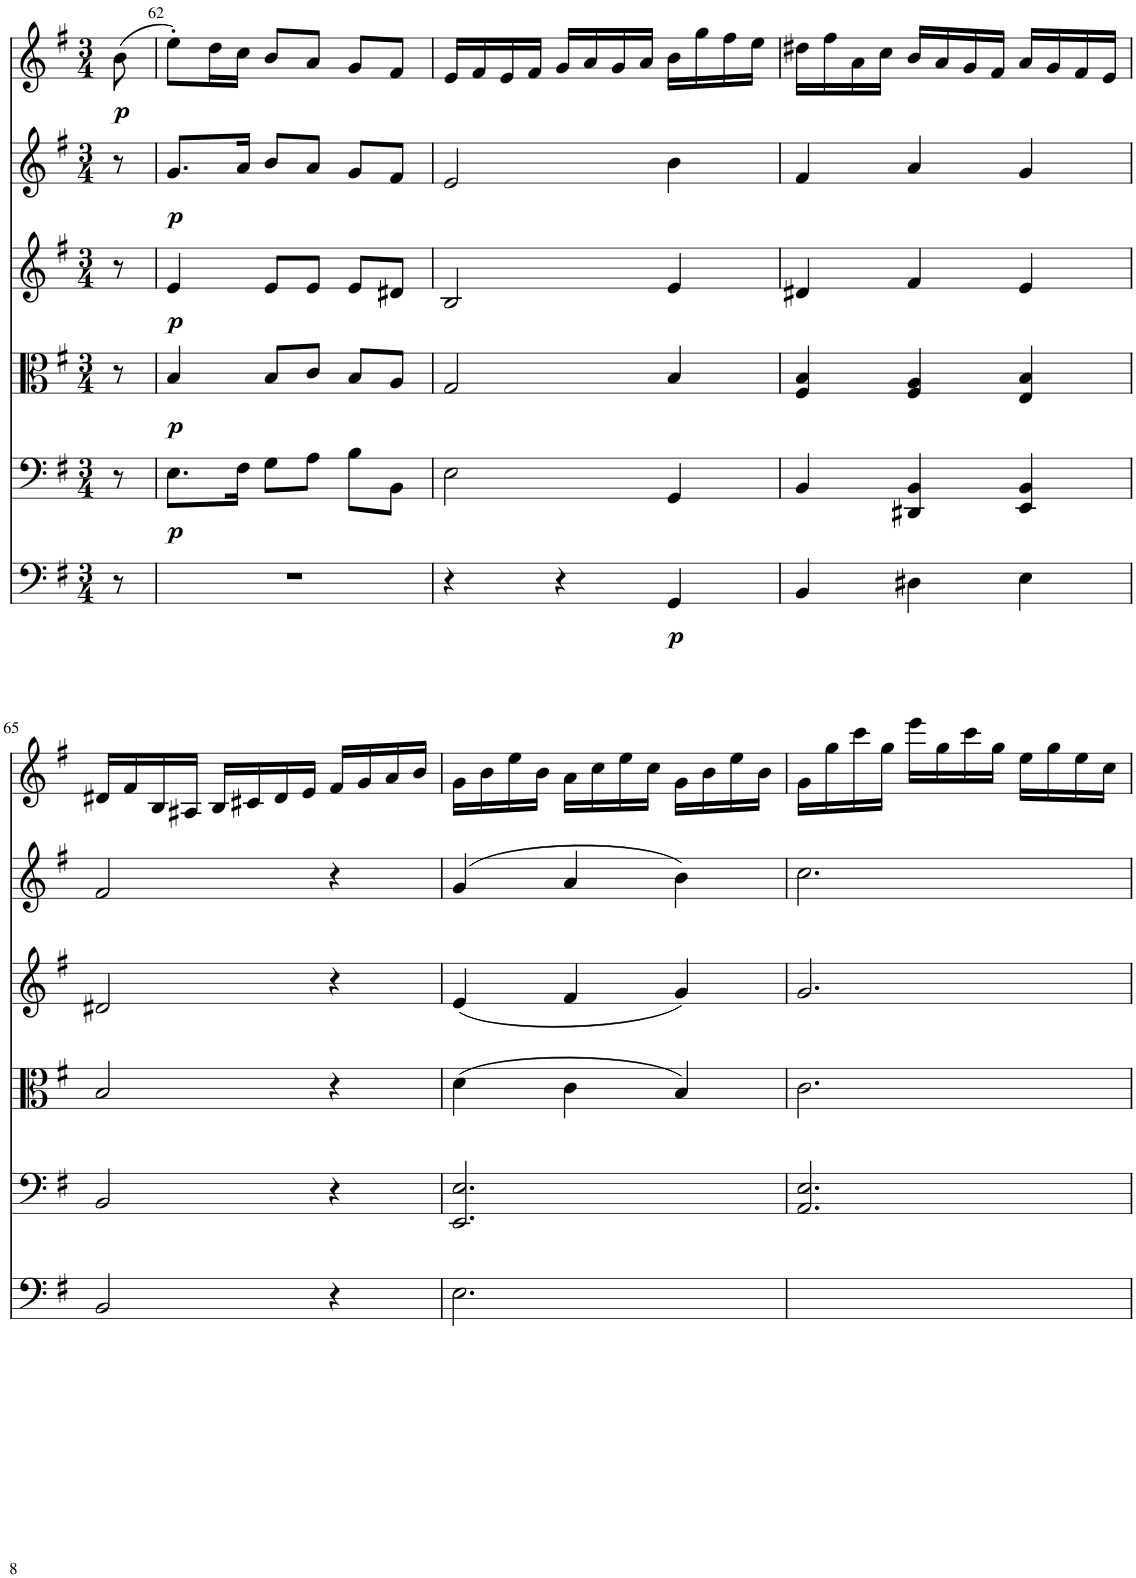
**kern	**dynam	**kern	**dynam	**kern	**dynam	**kern	**dynam	**kern	**dynam	**kern	**dynam
*part6	*part6	*part5	*part5	*part4	*part4	*part3	*part3	*part2	*part2	*part1	*part1
*staff6	*staff6	*staff5	*staff5	*staff4	*staff4	*staff3	*staff3	*staff2	*staff2	*staff1	*staff1
*I"Voice	*	*I"Voice	*	*I"Voice	*	*I"Voice	*	*I"Voice	*	*I"Voice	*
*I'V	*	*I'V	*	*I'V	*	*I'V	*	*I'V	*	*I'V	*
!!LO:PB:g=z
*clefF4	*	*clefF4	*	*clefC3	*	*clefG2	*	*clefG2	*	*clefG2	*
*k[f#]	*	*k[f#]	*	*k[f#]	*	*k[f#]	*	*k[f#]	*	*k[f#]	*
*M3/4	*	*M3/4	*	*M3/4	*	*M3/4	*	*M3/4	*	*M3/4	*
=61X1	=61X1	=61X1	=61X1	=61X1	=61X1	=61X1	=61X1	=61X1	=61X1	=61X1	=61X1
!	!	!	!	!	!	!	!	!	!	!	!LO:DY:b
8r	.	8r	.	8r	.	8r	.	8r	.	(>8b\	p
=62	=62	=62	=62	=62	=62	=62	=62	=62	=62	=62	=62
!	!	!	!LO:DY:b	!	!LO:DY:b	!	!LO:DY:b	!	!LO:DY:b	!	!
2.r	.	8.E\L	p	4B/	p	4e/	p	8.g/L	p	8ee'\L)	.
.	.	.	.	.	.	.	.	.	.	16dd\L	.
.	.	16F#\Jk	.	.	.	.	.	16a/Jk	.	16cc\JJ	.
.	.	8G\L	.	8B/L	.	8e/L	.	8b/L	.	8b/L	.
.	.	8A\J	.	8c/J	.	8e/J	.	8a/J	.	8a/J	.
.	.	8B\L	.	8B/L	.	8e/L	.	8g/L	.	8g/L	.
.	.	8BB\J	.	8A/J	.	8d#X/J	.	8f#/J	.	8f#/J	.
=63	=63	=63	=63	=63	=63	=63	=63	=63	=63	=63	=63
4r	.	2E\	.	2G/	.	2B/	.	2e/	.	16e/LL	.
.	.	.	.	.	.	.	.	.	.	16f#/	.
.	.	.	.	.	.	.	.	.	.	16e/	.
.	.	.	.	.	.	.	.	.	.	16f#/JJ	.
4r	.	.	.	.	.	.	.	.	.	16g/LL	.
.	.	.	.	.	.	.	.	.	.	16a/	.
.	.	.	.	.	.	.	.	.	.	16g/	.
.	.	.	.	.	.	.	.	.	.	16a/JJ	.
!	!LO:DY:b	!	!	!	!	!	!	!	!	!	!
4GG/	p	4GG/	.	4B/	.	4e/	.	4b\	.	16b\LL	.
.	.	.	.	.	.	.	.	.	.	16gg\	.
.	.	.	.	.	.	.	.	.	.	16ff#\	.
.	.	.	.	.	.	.	.	.	.	16ee\JJ	.
=64	=64	=64	=64	=64	=64	=64	=64	=64	=64	=64	=64
4BB/	.	4BB/	.	4F#/ 4B/	.	4d#X/	.	4f#/	.	16dd#X\LL	.
.	.	.	.	.	.	.	.	.	.	16ff#\	.
.	.	.	.	.	.	.	.	.	.	16a\	.
.	.	.	.	.	.	.	.	.	.	16cc\JJ	.
4D#X\	.	4DD#X/ 4BB/	.	4F#/ 4A/	.	4f#/	.	4a/	.	16b/LL	.
.	.	.	.	.	.	.	.	.	.	16a/	.
.	.	.	.	.	.	.	.	.	.	16g/	.
.	.	.	.	.	.	.	.	.	.	16f#/JJ	.
4E\	.	4EE/ 4BB/	.	4E/ 4B/	.	4e/	.	4g/	.	16a/LL	.
.	.	.	.	.	.	.	.	.	.	16g/	.
.	.	.	.	.	.	.	.	.	.	16f#/	.
.	.	.	.	.	.	.	.	.	.	16e/JJ	.
!!LO:LB:g=z
=65	=65	=65	=65	=65	=65	=65	=65	=65	=65	=65	=65
2BB/	.	2BB/	.	2B/	.	2d#X/	.	2f#/	.	16d#X/LL	.
.	.	.	.	.	.	.	.	.	.	16f#/	.
.	.	.	.	.	.	.	.	.	.	16B/	.
.	.	.	.	.	.	.	.	.	.	16A#X/JJ	.
.	.	.	.	.	.	.	.	.	.	16B/LL	.
.	.	.	.	.	.	.	.	.	.	16c#X/	.
.	.	.	.	.	.	.	.	.	.	16d#/	.
.	.	.	.	.	.	.	.	.	.	16e/JJ	.
4r	.	4r	.	4r	.	4r	.	4r	.	16f#/LL	.
.	.	.	.	.	.	.	.	.	.	16g/	.
.	.	.	.	.	.	.	.	.	.	16a/	.
.	.	.	.	.	.	.	.	.	.	16b/JJ	.
=66	=66	=66	=66	=66	=66	=66	=66	=66	=66	=66	=66
2.E\	.	2.EE/ 2.E/	.	(>4d\	.	(<4e/	.	(>4g/	.	16g\LL	.
.	.	.	.	.	.	.	.	.	.	16b\	.
.	.	.	.	.	.	.	.	.	.	16ee\	.
.	.	.	.	.	.	.	.	.	.	16b\JJ	.
.	.	.	.	4c\	.	4f#/	.	4a/	.	16a\LL	.
.	.	.	.	.	.	.	.	.	.	16cc\	.
.	.	.	.	.	.	.	.	.	.	16ee\	.
.	.	.	.	.	.	.	.	.	.	16cc\JJ	.
.	.	.	.	4B/)	.	4g/)	.	4b\)	.	16g\LL	.
.	.	.	.	.	.	.	.	.	.	16b\	.
.	.	.	.	.	.	.	.	.	.	16ee\	.
.	.	.	.	.	.	.	.	.	.	16b\JJ	.
=67	=67	=67	=67	=67	=67	=67	=67	=67	=67	=67	=67
2.ryy	.	2.AA/ 2.E/	.	2.c\	.	2.g/	.	2.cc\	.	16g\LL	.
.	.	.	.	.	.	.	.	.	.	16gg\	.
.	.	.	.	.	.	.	.	.	.	16ccc\	.
.	.	.	.	.	.	.	.	.	.	16gg\JJ	.
.	.	.	.	.	.	.	.	.	.	16eee\LL	.
.	.	.	.	.	.	.	.	.	.	16gg\	.
.	.	.	.	.	.	.	.	.	.	16ccc\	.
.	.	.	.	.	.	.	.	.	.	16gg\JJ	.
.	.	.	.	.	.	.	.	.	.	16ee\LL	.
.	.	.	.	.	.	.	.	.	.	16gg\	.
.	.	.	.	.	.	.	.	.	.	16ee\	.
.	.	.	.	.	.	.	.	.	.	16cc\JJ	.
=	=	=	=	=	=	=	=	=	=	=	=
*-	*-	*-	*-	*-	*-	*-	*-	*-	*-	*-	*-
